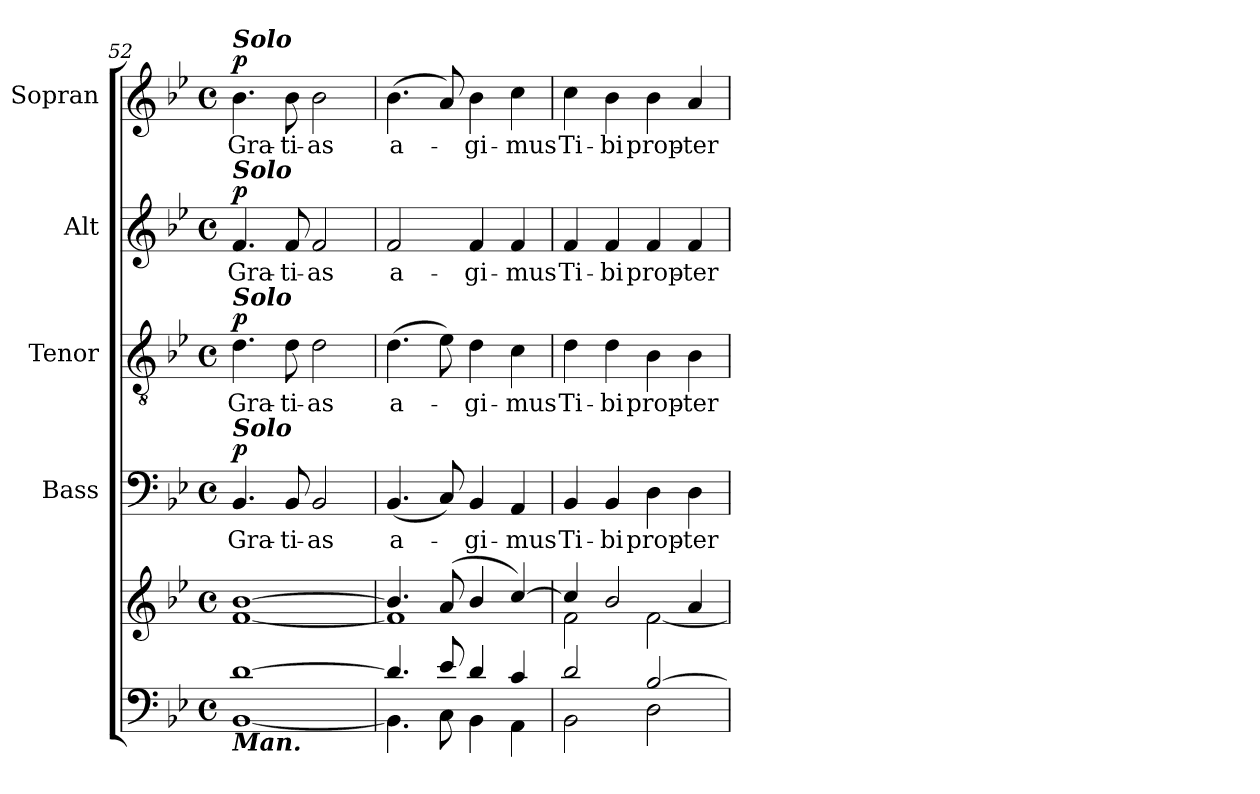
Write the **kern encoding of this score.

**kern	**kern	**kern	**text	**dynam	**kern	**text	**dynam	**kern	**text	**dynam	**kern	**text	**dynam
*part5	*part5	*part4	*part4	*part4	*part3	*part3	*part3	*part2	*part2	*part2	*part1	*part1	*part1
*staff6	*staff5	*staff4	*staff4	*staff4	*staff3	*staff3	*staff3	*staff2	*staff2	*staff2	*staff1	*staff1	*staff1
*	*	*I"Bass	*	*	*I"Tenor	*	*	*I"Alt	*	*	*I"Sopran	*	*
*	*	*I'B.	*	*	*I'T.	*	*	*I'A.	*	*	*I'S.	*	*
*clefF4	*clefG2	*clefF4	*	*	*clefGv2	*	*	*clefG2	*	*	*clefG2	*	*
*k[b-e-]	*k[b-e-]	*k[b-e-]	*	*	*k[b-e-]	*	*	*k[b-e-]	*	*	*k[b-e-]	*	*
*B-:	*B-:	*B-:	*	*	*B-:	*	*	*B-:	*	*	*B-:	*	*
*M4/4	*M4/4	*M4/4	*	*	*M4/4	*	*	*M4/4	*	*	*M4/4	*	*
*met(c)	*met(c)	*met(c)	*	*	*met(c)	*	*	*met(c)	*	*	*met(c)	*	*
=52	=52	=52	=52	=52	=52	=52	=52	=52	=52	=52	=52	=52	=52
*^	*^	*	*	*	*	*	*	*	*	*	*	*	*
!	!	!	!	!	!	!	!	!	!	!	!	!	!LO:TX:a:Bi:t=Solo	!	!
!	!	!	!	!	!	!	!	!	!	!LO:TX:a:Bi:t=Solo	!	!	!	!	!
!	!	!	!	!	!	!	!LO:TX:a:Bi:t=Solo	!	!	!	!	!	!	!	!
!	!	!	!	!LO:TX:a:Bi:t=Solo	!	!	!	!	!	!	!	!	!	!	!
!LO:TX:b:Bi:t=Man.	!	!	!	!	!	!	!	!	!	!	!	!	!	!	!
!	!	!	!	!	!LO:LY:b	!LO:DY:a	!	!LO:LY:b	!LO:DY:a	!	!LO:LY:b	!LO:DY:a	!	!LO:LY:b	!LO:DY:a
[>1d	[<1BB-	[>1b-	[<1f	4.BB-/	Gra-	p	4.d\	Gra-	p	4.f/	Gra-	p	4.b-\	Gra-	p
!	!	!	!	!	!LO:LY:b	!	!	!LO:LY:b	!	!	!LO:LY:b	!	!	!LO:LY:b	!
.	.	.	.	8BB-/	-ti-	.	8d\	-ti-	.	8f/	-ti-	.	8b-\	-ti-	.
!	!	!	!	!	!LO:LY:b	!	!	!LO:LY:b	!	!	!LO:LY:b	!	!	!LO:LY:b	!
.	.	.	.	2BB-/	-as	.	2d\	-as	.	2f/	-as	.	2b-\	-as	.
=53	=53	=53	=53	=53	=53	=53	=53	=53	=53	=53	=53	=53	=53	=53	=53
!	!	!	!	!	!LO:LY:b	!	!	!LO:LY:b	!	!	!LO:LY:b	!	!	!LO:LY:b	!
4.d/]	4.BB-\]	4.b-/]	1f]	(<4.BB-/	a-	.	(>4.d\	a-	.	2f/	a-	.	(>4.b-\	a-	.
8e-/	8C\	(8a/	.	8C/)	.	.	8e-\)	.	.	.	.	.	8a/)	.	.
!	!	!	!	!	!LO:LY:b	!	!	!LO:LY:b	!	!	!LO:LY:b	!	!	!LO:LY:b	!
4d/	4BB-\	4b-/	.	4BB-/	-gi-	.	4d\	-gi-	.	4f/	-gi-	.	4b-\	-gi-	.
!	!	!	!	!	!LO:LY:b	!	!	!LO:LY:b	!	!	!LO:LY:b	!	!	!LO:LY:b	!
4c/	4AA\	[>4cc/)	.	4AA/	-mus	.	4c\	-mus	.	4f/	-mus	.	4cc\	-mus	.
!!LO:PB:g=z
=54	=54	=54	=54	=54	=54	=54	=54	=54	=54	=54	=54	=54	=54	=54	=54
!	!	!	!	!	!LO:LY:b	!	!	!LO:LY:b	!	!	!LO:LY:b	!	!	!LO:LY:b	!
2d/	2BB-\	4cc/]	2f\	4BB-/	Ti-	.	4d\	Ti-	.	4f/	Ti-	.	4cc\	Ti-	.
!	!	!	!	!	!LO:LY:b	!	!	!LO:LY:b	!	!	!LO:LY:b	!	!	!LO:LY:b	!
.	.	2b-/	.	4BB-/	-bi	.	4d\	-bi	.	4f/	-bi	.	4b-\	-bi	.
!	!	!	!	!	!LO:LY:b	!	!	!LO:LY:b	!	!	!LO:LY:b	!	!	!LO:LY:b	!
[>2B-/	2D\	.	[<2f\	4D\	prop-	.	4B-\	prop-	.	4f/	prop-	.	4b-\	prop-	.
!	!	!	!	!	!LO:LY:b	!	!	!LO:LY:b	!	!	!LO:LY:b	!	!	!LO:LY:b	!
.	.	4a/	.	4D\	-ter	.	4B-\	-ter	.	4f/	-ter	.	4a/	-ter	.
*v	*v	*	*	*	*	*	*	*	*	*	*	*	*	*	*
*	*v	*v	*	*	*	*	*	*	*	*	*	*	*	*
=	=	=	=	=	=	=	=	=	=	=	=	=	=
*-	*-	*-	*-	*-	*-	*-	*-	*-	*-	*-	*-	*-	*-
